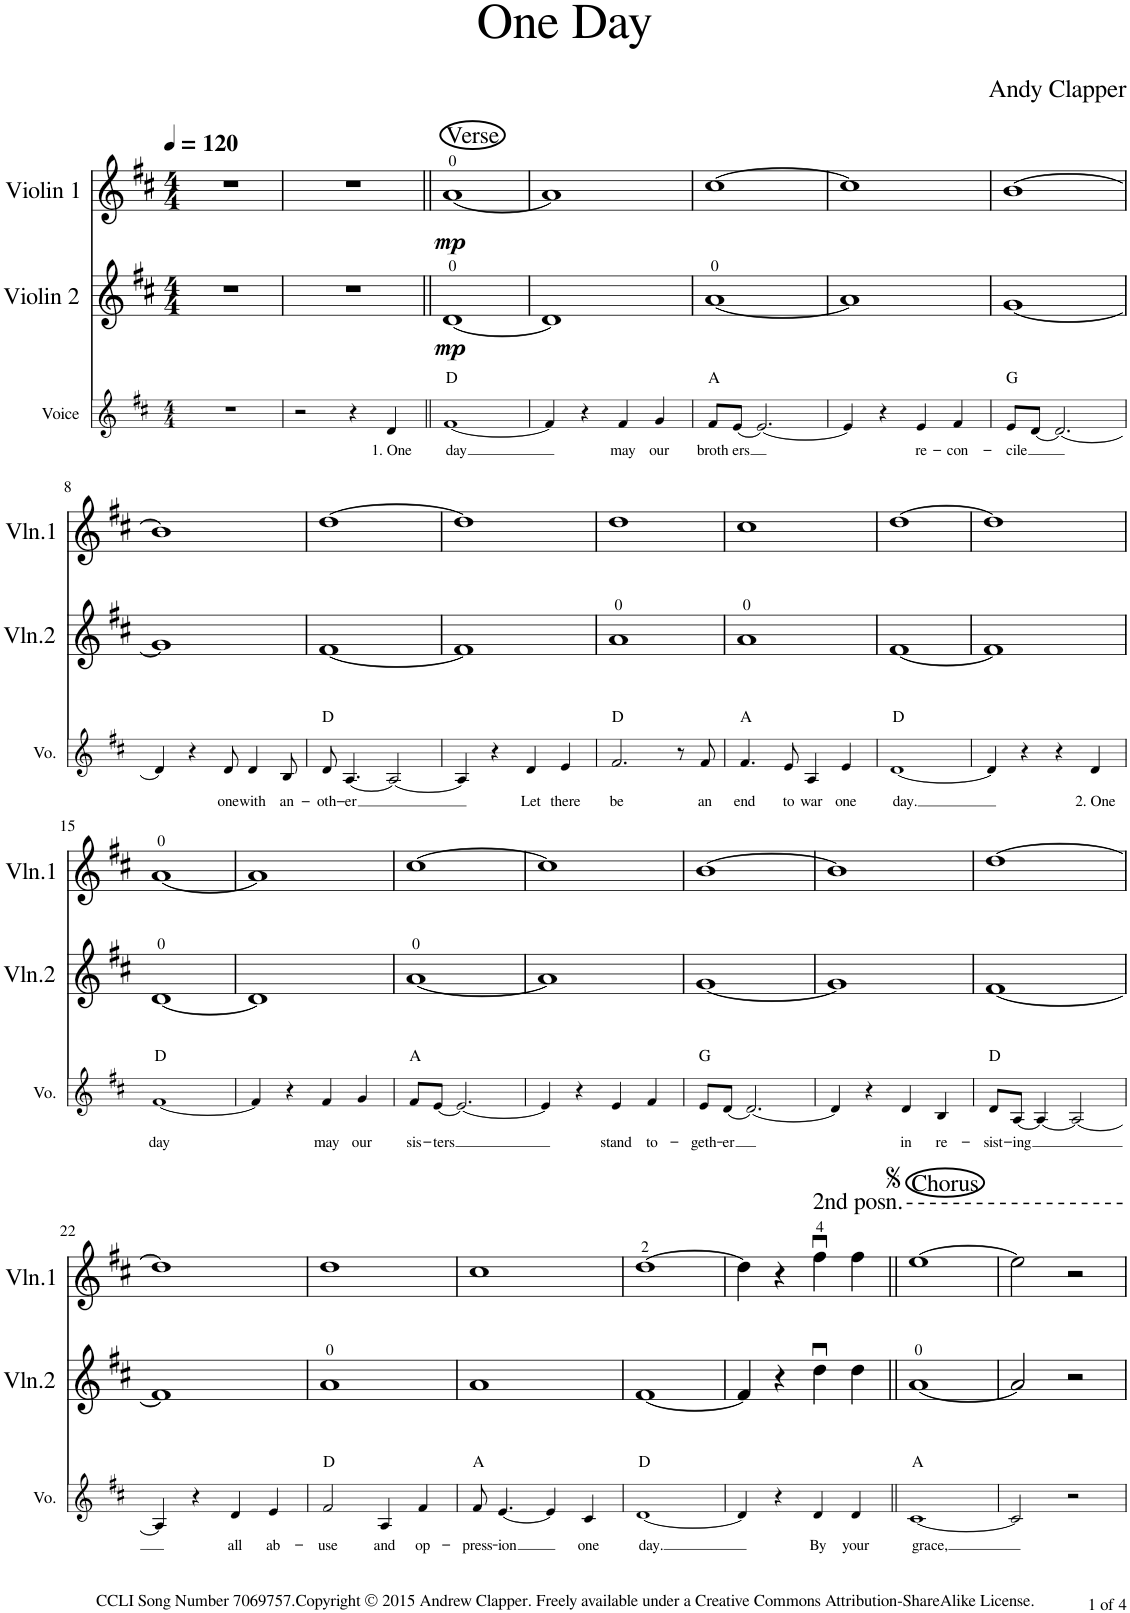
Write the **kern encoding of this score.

**kern	**text	**harte	**kern	**dynam	**kern	**dynam
*part3	*part3	*part3	*part2	*part2	*part1	*part1
*staff3	*staff3	*	*staff2	*staff2	*staff1	*staff1
*I"Voice	*	*	*I"Violin 2	*	*I"Violin 1	*
*I'Vo.	*	*	*I'Vln.2	*	*I'Vln.1	*
*stria5	*	*	*	*	*	*
*clefG2	*	*	*clefG2	*	*clefG2	*
*k[f#c#]	*	*	*k[f#c#]	*	*k[f#c#]	*
*M4/4	*	*	*M4/4	*	*M4/4	*
*MM120	*	*	*MM120	*	*MM120	*
=1	=1	=1	=1	=1	=1	=1
1r	.	.	1r	.	1r	.
=2	=2	=2	=2	=2	=2	=2
2r	.	.	1r	.	1r	.
4r	.	.	.	.	.	.
!	!LO:LY:b	!	!	!	!	!
4d/	1. One	.	.	.	.	.
=3||	=3||	=3||	=3||	=3||	=3||	=3||
!	!	!	!	!	!LO:TX:a:t=Verse	!
!	!LO:LY:b	!	!	!LO:DY:b	!	!LO:DY:b
[1f#	day	D:maj	[1d	mp	[1a	mp
=4	=4	=4	=4	=4	=4	=4
4f#/]	.	.	1d]	.	1a]	.
4r	.	.	.	.	.	.
!	!LO:LY:b	!	!	!	!	!
4f#/	may	.	.	.	.	.
!	!LO:LY:b	!	!	!	!	!
4g/	our	.	.	.	.	.
=5	=5	=5	=5	=5	=5	=5
!	!LO:LY:b	!	!	!	!	!
8f#/L	broth-	A:maj	[1a	.	[1cc#	.
!	!LO:LY:b	!	!	!	!	!
[8e/J	-ers	.	.	.	.	.
2.e/_	.	.	.	.	.	.
=6	=6	=6	=6	=6	=6	=6
4e/]	.	.	1a]	.	1cc#]	.
4r	.	.	.	.	.	.
!	!LO:LY:b	!	!	!	!	!
4e/	re-	.	.	.	.	.
!	!LO:LY:b	!	!	!	!	!
4f#/	-con-	.	.	.	.	.
=7	=7	=7	=7	=7	=7	=7
!	!LO:LY:b	!	!	!	!	!
8e/L	-cile	G:maj	[1g	.	[1b	.
[8d/J	.	.	.	.	.	.
2.d/_	.	.	.	.	.	.
!!LO:LB:g=z
=8	=8	=8	=8	=8	=8	=8
4d/]	.	.	1g]	.	1b]	.
4r	.	.	.	.	.	.
!	!LO:LY:b	!	!	!	!	!
8d/	one	.	.	.	.	.
!	!LO:LY:b	!	!	!	!	!
4d/	with	.	.	.	.	.
!	!LO:LY:b	!	!	!	!	!
8B/	an-	.	.	.	.	.
=9	=9	=9	=9	=9	=9	=9
!	!LO:LY:b	!	!	!	!	!
8d/	-oth-	D:maj	[1f#	.	[1dd	.
!	!LO:LY:b	!	!	!	!	!
[4.A/	-er	.	.	.	.	.
2A/_	.	.	.	.	.	.
=10	=10	=10	=10	=10	=10	=10
4A/]	.	.	1f#]	.	1dd]	.
4r	.	.	.	.	.	.
!	!LO:LY:b	!	!	!	!	!
4d/	Let	.	.	.	.	.
!	!LO:LY:b	!	!	!	!	!
4e/	there	.	.	.	.	.
=11	=11	=11	=11	=11	=11	=11
!	!LO:LY:b	!	!	!	!	!
2.f#/	be	D:maj	1a	.	1dd	.
8r	.	.	.	.	.	.
!	!LO:LY:b	!	!	!	!	!
8f#/	an	.	.	.	.	.
=12	=12	=12	=12	=12	=12	=12
!	!LO:LY:b	!	!	!	!	!
4.f#/	end	A:maj	1a	.	1cc#	.
!	!LO:LY:b	!	!	!	!	!
8e/	to	.	.	.	.	.
!	!LO:LY:b	!	!	!	!	!
4A/	war	.	.	.	.	.
!	!LO:LY:b	!	!	!	!	!
4e/	one	.	.	.	.	.
=13	=13	=13	=13	=13	=13	=13
!	!LO:LY:b	!	!	!	!	!
[1d	day.	D:maj	[1f#	.	[1dd	.
=14	=14	=14	=14	=14	=14	=14
4d/]	.	.	1f#]	.	1dd]	.
4r	.	.	.	.	.	.
4r	.	.	.	.	.	.
!	!LO:LY:b	!	!	!	!	!
4d/	2. One	.	.	.	.	.
!!LO:LB:g=z
=15	=15	=15	=15	=15	=15	=15
!	!LO:LY:b	!	!	!	!	!
[1f#	day	D:maj	[1d	.	[1a	.
=16	=16	=16	=16	=16	=16	=16
4f#/]	.	.	1d]	.	1a]	.
4r	.	.	.	.	.	.
!	!LO:LY:b	!	!	!	!	!
4f#/	may	.	.	.	.	.
!	!LO:LY:b	!	!	!	!	!
4g/	our	.	.	.	.	.
=17	=17	=17	=17	=17	=17	=17
!	!LO:LY:b	!	!	!	!	!
8f#/L	sis-	A:maj	[1a	.	[1cc#	.
!	!LO:LY:b	!	!	!	!	!
[8e/J	-ters	.	.	.	.	.
2.e/_	.	.	.	.	.	.
=18	=18	=18	=18	=18	=18	=18
4e/]	.	.	1a]	.	1cc#]	.
4r	.	.	.	.	.	.
!	!LO:LY:b	!	!	!	!	!
4e/	stand	.	.	.	.	.
!	!LO:LY:b	!	!	!	!	!
4f#/	to-	.	.	.	.	.
=19	=19	=19	=19	=19	=19	=19
!	!LO:LY:b	!	!	!	!	!
8e/L	-geth-	G:maj	[1g	.	[1b	.
!	!LO:LY:b	!	!	!	!	!
[8d/J	-er	.	.	.	.	.
2.d/_	.	.	.	.	.	.
=20	=20	=20	=20	=20	=20	=20
4d/]	.	.	1g]	.	1b]	.
4r	.	.	.	.	.	.
!	!LO:LY:b	!	!	!	!	!
4d/	in	.	.	.	.	.
!	!LO:LY:b	!	!	!	!	!
4B/	re-	.	.	.	.	.
=21	=21	=21	=21	=21	=21	=21
!	!LO:LY:b	!	!	!	!	!
8d/L	-sist-	D:maj	[1f#	.	[1dd	.
!	!LO:LY:b	!	!	!	!	!
[8A/J	-ing	.	.	.	.	.
4A/_	.	.	.	.	.	.
2A/_	.	.	.	.	.	.
!!LO:LB:g=z
=22	=22	=22	=22	=22	=22	=22
4A/]	.	.	1f#]	.	1dd]	.
4r	.	.	.	.	.	.
!	!LO:LY:b	!	!	!	!	!
4d/	all	.	.	.	.	.
!	!LO:LY:b	!	!	!	!	!
4e/	ab-	.	.	.	.	.
=23	=23	=23	=23	=23	=23	=23
!	!LO:LY:b	!	!	!	!	!
2f#/	-use	D:maj	1a	.	1dd	.
!	!LO:LY:b	!	!	!	!	!
4A/	and	.	.	.	.	.
!	!LO:LY:b	!	!	!	!	!
4f#/	op-	.	.	.	.	.
=24	=24	=24	=24	=24	=24	=24
!	!LO:LY:b	!	!	!	!	!
8f#/	-press-	A:maj	1a	.	1cc#	.
!	!LO:LY:b	!	!	!	!	!
[4.e/	-ion	.	.	.	.	.
4e/]	.	.	.	.	.	.
!	!LO:LY:b	!	!	!	!	!
4c#/	one	.	.	.	.	.
=25	=25	=25	=25	=25	=25	=25
!	!LO:LY:b	!	!	!	!	!
[1d	day.	D:maj	[1f#	.	[1dd	.
=26	=26	=26	=26	=26	=26	=26
4d/]	.	.	4f#/]	.	4dd\]	.
4r	.	.	4r	.	4r	.
!	!	!	!	!	!LO:TX:a:t=2nd posn.	!
!	!LO:LY:b	!	!	!	!	!
4d/	By	.	4ddu\	.	4ff#u\	.
!	!LO:LY:b	!	!	!	!	!
4d/	your	.	4dd\	.	4ff#\	.
=27||	=27||	=27||	=27||	=27||	=27||	=27||
!	!	!	!	!	!LO:TX:a:t=Chorus	!
!	!LO:LY:b	!	!	!	!	!
[1c#	grace,	A:maj	[1a	.	[1ee	.
=28	=28	=28	=28	=28	=28	=28
2c#/]	.	.	2a/]	.	2ee\]	.
2r	.	.	2r	.	2r	.
=	=	=	=	=	=	=
*-	*-	*-	*-	*-	*-	*-
